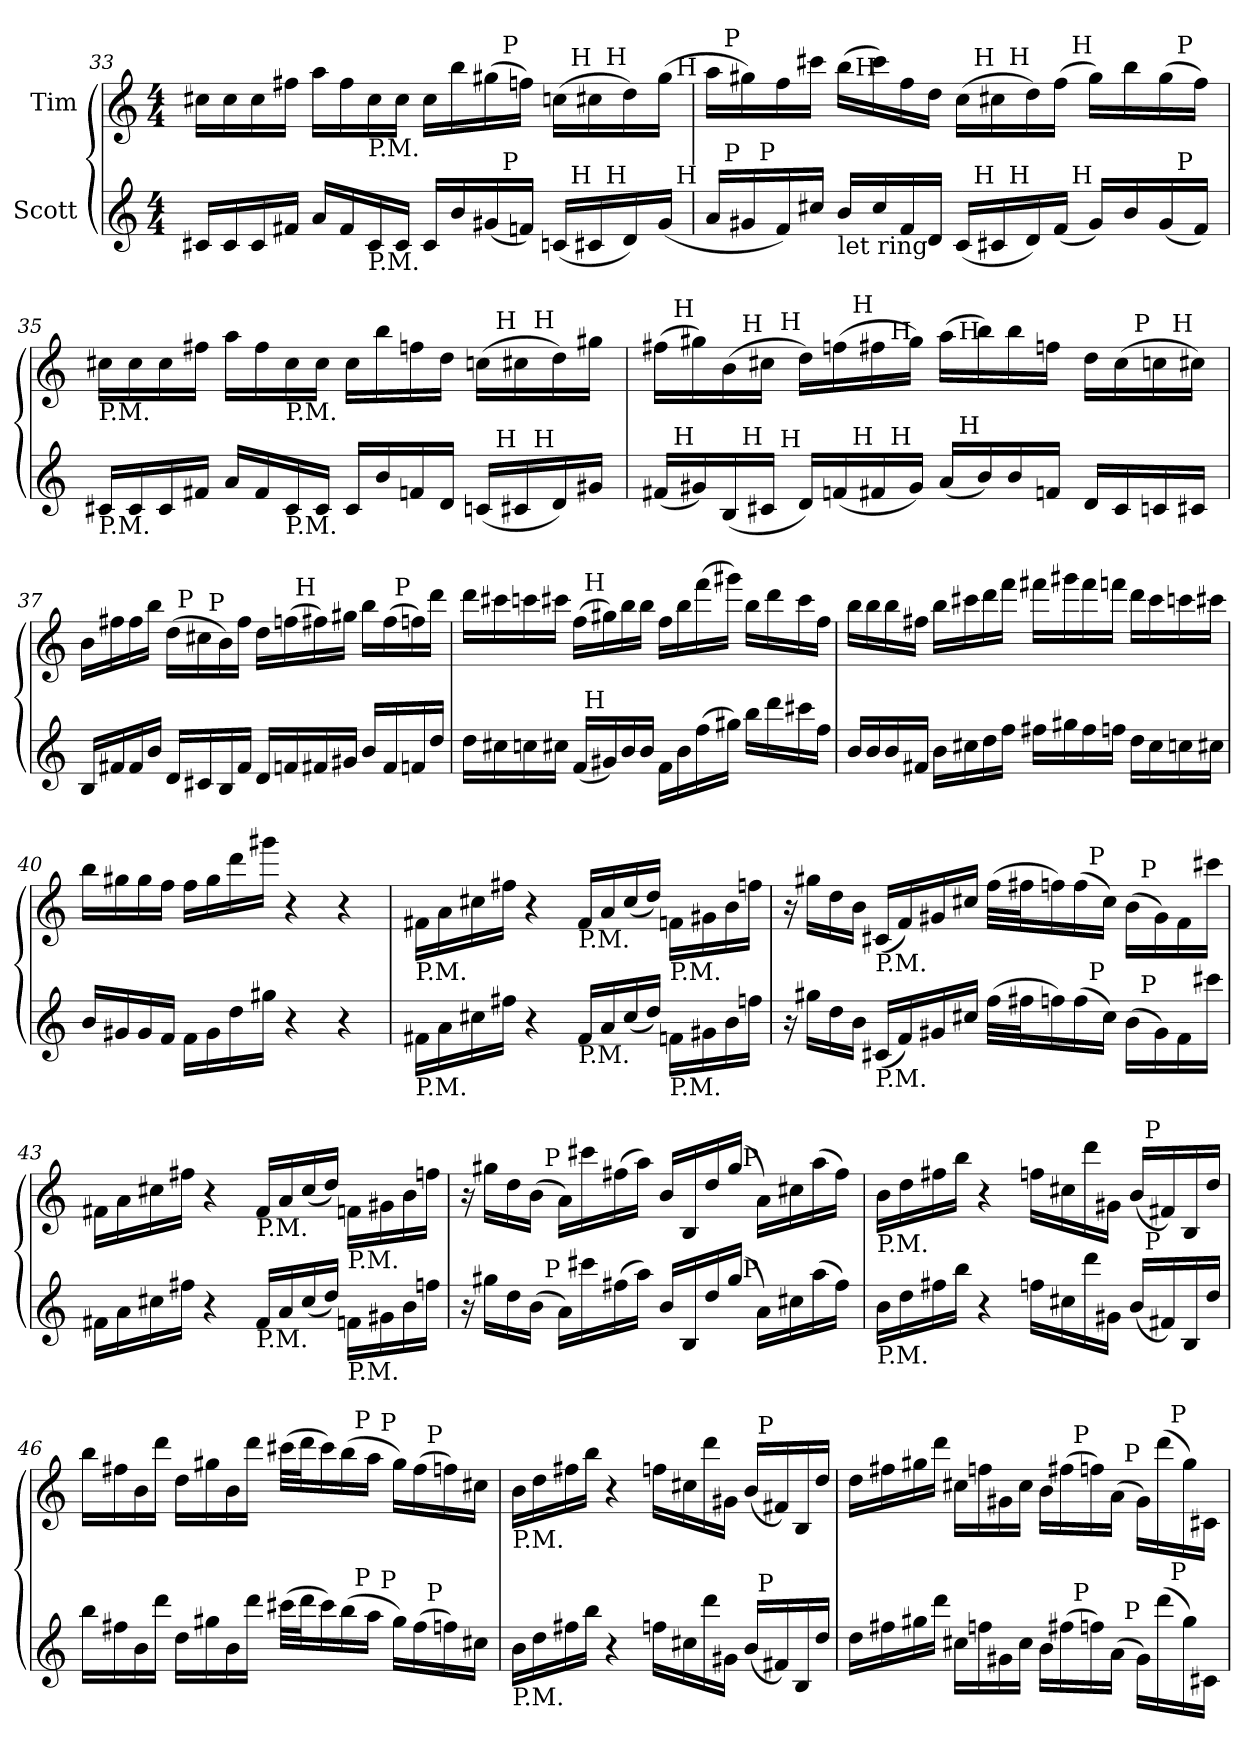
**kern	**kern
*part2	*part1
*staff2	*staff1
*I"Scott	*I"Tim
*clefG2	*clefG2
*ITrd7c12	*ITrd7c12
*k[]	*k[]
*C:	*C:
*M4/4	*M4/4
=33	=33
!	!LO:TX:b:t=P.M.
!LO:TX:b:t=P.M.	!
*^	*^
*	*^	*	*^
*	*	*^	*	*	*^
16C#X/LL	2ryy	2ryy	2ryy	16c#X\LL	2ryy	2ryy	2ryy
16C#/	.	.	.	16c#\	.	.	.
16C#/	.	.	.	16c#\	.	.	.
16F#X/JJ	.	.	.	16f#X\JJ	.	.	.
16A/LL	.	.	.	16a\LL	.	.	.
16F#/	.	.	.	16f#\	.	.	.
!	!	!	!	!LO:TX:b:t=P.M.	!	!	!
!LO:TX:b:t=P.M.	!	!	!	!	!	!	!
16C#/	.	.	.	16c#\	.	.	.
16C#/JJ	.	.	.	16c#\JJ	.	.	.
16C#/LL	8ryy	4ryy	4ryy	16c#\LL	8ryy	4ryy	4ryy
16B/	.	.	.	16b\	.	.	.
(16G#X/	32ryy	.	.	(16g#X\	32ryy	.	.
!	!	!	!	!	!LO:TX:a:t=P	!	!
!	!LO:TX:a:t=P	!	!	!	!	!	!
.	4ryy	.	.	.	4ryy	.	.
16Fn/JJ)	.	.	.	16fn\JJ)	.	.	.
(16Cn/LL	.	32ryy	16.ryy	(16cn\LL	.	32ryy	16.ryy
!	!	!	!	!	!	!LO:TX:a:t=H	!
!	!	!LO:TX:a:t=H	!	!	!	!	!
.	.	8..ryy	.	.	.	8..ryy	.
16C#X/	.	.	.	16c#X\	.	.	.
!	!	!	!	!	!	!	!LO:TX:a:t=H
!	!	!	!LO:TX:a:t=H	!	!	!	!
.	.	.	8ryy	.	.	.	8ryy
16D/)	.	.	.	16d\)	.	.	.
.	16.ryy	.	.	.	16.ryy	.	.
(16G#/JJ	.	.	.	(16g#\JJ	.	.	.
!	!	!	!	!	!	!	!LO:TX:a:t=H
!	!	!	!LO:TX:a:t=H	!	!	!	!
.	.	.	32ryy	.	.	.	32ryy
!!LO:LB:g=z
=34	=34	=34	=34	=34	=34	=34	=34
*	*	*	*^	*	*	*^	*^
*	*	*	*	*	*	*	*	*	*	*
16A/LL	32ryy	16.ryy	2ryy	2ryy	16a\LL	32ryy	4ryy	2ryy	2ryy	2ryy
!	!	!	!	!	!	!LO:TX:a:t=P	!	!	!	!
!	!LO:TX:a:t=P	!	!	!	!	!	!	!	!	!
.	2ryy	.	.	.	.	2ryy	.	.	.	.
16G#X/	.	.	.	.	16g#X\)	.	.	.	.	.
!	!	!LO:TX:a:t=P	!	!	!	!	!	!	!	!
.	.	2ryy	.	.	.	.	.	.	.	.
16F/)	.	.	.	.	16f\	.	.	.	.	.
16c#X/JJ	.	.	.	.	16cc#X\JJ	.	.	.	.	.
!LO:TX:b:t=let ring	!	!	!	!	!	!	!	!	!	!
16B/LL	.	.	.	.	(16b\LL	.	32ryy	.	.	.
!	!	!	!	!	!	!	!LO:TX:a:t=H	!	!	!
.	.	.	.	.	.	.	2ryy	.	.	.
16c#/	.	.	.	.	16cc#\)	.	.	.	.	.
16F/	.	.	.	.	16f\	.	.	.	.	.
16D/JJ	.	.	.	.	16d\JJ	.	.	.	.	.
(16C/LL	.	.	8..ryy	4ryy	(16c\LL	.	.	16.ryy	8..ryy	4ryy
!	!	!	!	!	!	!LO:TX:a:t=H	!	!	!	!
!	!LO:TX:a:t=H	!	!	!	!	!	!	!	!	!
.	4...ryy	.	.	.	.	4...ryy	.	.	.	.
16C#X/	.	.	.	.	16c#X\	.	.	.	.	.
!	!	!	!	!	!	!	!	!LO:TX:a:t=H	!	!
!	!	!LO:TX:a:t=H	!	!	!	!	!	!	!	!
.	.	4ryy	.	.	.	.	.	4ryy	.	.
16D/)	.	.	.	.	16d\)	.	.	.	.	.
(16F/JJ	.	.	.	.	(16f\JJ	.	.	.	.	.
!	!	!	!	!	!	!	!	!	!LO:TX:a:t=H	!
!	!	!	!LO:TX:a:t=H	!	!	!	!	!	!	!
.	.	.	4ryy	.	.	.	.	.	4ryy	.
16G#/LL)	.	.	.	8ryy	16g#\LL)	.	.	.	.	8ryy
.	.	.	.	.	.	.	8..ryy	.	.	.
16B/	.	.	.	.	16b\	.	.	.	.	.
.	.	8ryy	.	.	.	.	.	8ryy	.	.
(16G#/	.	.	.	32ryy	(16g#\	.	.	.	.	32ryy
!	!	!	!	!	!	!	!	!	!	!LO:TX:a:t=P
!	!	!	!	!LO:TX:a:t=P	!	!	!	!	!	!
.	.	.	.	16.ryy	.	.	.	.	.	16.ryy
16F/JJ)	.	.	.	.	16f\JJ)	.	.	.	.	.
.	.	32ryy	32ryy	.	.	.	.	32ryy	32ryy	.
=35	=35	=35	=35	=35	=35	=35	=35	=35	=35	=35
!	!	!	!	!	!LO:TX:b:t=P.M.	!	!	!	!	!
!LO:TX:b:t=P.M.	!	!	!	!	!	!	!	!	!	!
*	*	*v	*v	*v	*	*	*	*	*	*
*	*	*	*	*	*v	*v	*v	*v
16C#X/LL	2ryy	2ryy	16c#X\LL	2ryy	2ryy
16C#/	.	.	16c#\	.	.
16C#/	.	.	16c#\	.	.
16F#X/JJ	.	.	16f#X\JJ	.	.
16A/LL	.	.	16a\LL	.	.
16F#/	.	.	16f#\	.	.
!	!	!	!LO:TX:b:t=P.M.	!	!
!LO:TX:b:t=P.M.	!	!	!	!	!
16C#/	.	.	16c#\	.	.
16C#/JJ	.	.	16c#\JJ	.	.
16C#/LL	4ryy	4ryy	16c#\LL	4ryy	4ryy
16B/	.	.	16b\	.	.
16Fn/	.	.	16fn\	.	.
16D/JJ	.	.	16d\JJ	.	.
(16Cn/LL	32ryy	16.ryy	(16cn\LL	32ryy	16.ryy
!	!	!	!	!LO:TX:a:t=H	!
!	!LO:TX:a:t=H	!	!	!	!
.	8..ryy	.	.	8..ryy	.
16C#X/	.	.	16c#X\	.	.
!	!	!	!	!	!LO:TX:a:t=H
!	!	!LO:TX:a:t=H	!	!	!
.	.	8ryy	.	.	8ryy
16D/)	.	.	16d\)	.	.
16G#X/JJ	.	.	16g#X\JJ	.	.
.	.	32ryy	.	.	32ryy
!!LO:PB:g=z
=36	=36	=36	=36	=36	=36
*^	*^	*^	*^	*^	*^
(16F#X/LL	32ryy	8ryy	8..ryy	4ryy	4ryy	(16f#X\LL	32ryy	8ryy	8..ryy	4ryy	4ryy
!	!	!	!	!	!	!	!LO:TX:a:t=H	!	!	!	!
!	!LO:TX:a:t=H	!	!	!	!	!	!	!	!	!	!
.	2ryy	.	.	.	.	.	2ryy	.	.	.	.
16G#X/)	.	.	.	.	.	16g#X\)	.	.	.	.	.
(16BB/	.	32ryy	.	.	.	(16B\	.	32ryy	.	.	.
!	!	!	!	!	!	!	!	!LO:TX:a:t=H	!	!	!
!	!	!LO:TX:a:t=H	!	!	!	!	!	!	!	!	!
.	.	2ryy	.	.	.	.	.	2ryy	.	.	.
16C#X/JJ	.	.	.	.	.	16c#X\JJ	.	.	.	.	.
!	!	!	!	!	!	!	!	!	!LO:TX:a:t=H	!	!
!	!	!	!LO:TX:a:t=H	!	!	!	!	!	!	!	!
.	.	.	2ryy	.	.	.	.	.	2ryy	.	.
16D/LL)	.	.	.	16.ryy	8ryy	16d\LL)	.	.	.	16.ryy	8ryy
(16Fn/	.	.	.	.	.	(16fn\	.	.	.	.	.
!	!	!	!	!	!	!	!	!	!	!LO:TX:a:t=H	!
!	!	!	!	!LO:TX:a:t=H	!	!	!	!	!	!	!
.	.	.	.	2ryy	.	.	.	.	.	2ryy	.
16F#X/	.	.	.	.	32ryy	16f#X\	.	.	.	.	32ryy
!	!	!	!	!	!	!	!	!	!	!	!LO:TX:a:t=H
!	!	!	!	!	!LO:TX:a:t=H	!	!	!	!	!	!
.	.	.	.	.	2ryy	.	.	.	.	.	2ryy
16G#/JJ)	.	.	.	.	.	16g#\JJ)	.	.	.	.	.
(16A/LL	.	.	.	.	.	(16a\LL	.	.	.	.	.
!	!	!	!	!	!	!	!LO:TX:a:t=H	!	!	!	!
!	!LO:TX:a:t=H	!	!	!	!	!	!	!	!	!	!
.	4...ryy	.	.	.	.	.	4...ryy	.	.	.	.
16B/)	.	.	.	.	.	16b\)	.	.	.	.	.
16B/	.	.	.	.	.	16b\	.	.	.	.	.
.	.	4ryy	.	.	.	.	.	4ryy	.	.	.
16Fn/JJ	.	.	.	.	.	16fn\JJ	.	.	.	.	.
.	.	.	4ryy	.	.	.	.	.	4ryy	.	.
16D/LL	.	.	.	.	.	16d\LL	.	.	.	.	.
16C#/	.	.	.	.	.	(16c#\	.	.	.	.	.
!	!	!	!	!	!	!	!	!	!	!LO:TX:a:t=P	!
.	.	.	.	8ryy	.	.	.	.	.	8ryy	.
16Cn/	.	.	.	.	.	16cn\	.	.	.	.	.
!	!	!	!	!	!	!	!	!LO:TX:a:t=H	!	!	!
.	.	16.ryy	.	.	16.ryy	.	.	16.ryy	.	.	16.ryy
16C#X/JJ	.	.	.	.	.	16c#X\JJ)	.	.	.	.	.
.	.	.	32ryy	32ryy	.	.	.	.	32ryy	32ryy	.
*v	*v	*v	*v	*v	*v	*	*	*	*	*	*
*	*	*	*	*v	*v	*v
=37	=37	=37	=37	=37
16BB/LL	16B\LL	4ryy	4ryy	2ryy
16F#X/	16f#X\	.	.	.
16F#/	16f#\	.	.	.
16B/JJ	16b\JJ	.	.	.
16D/LL	(16d\LL	32ryy	16.ryy	.
!	!	!LO:TX:a:t=P	!	!
.	.	2ryy	.	.
16C#X/	16c#X\	.	.	.
!	!	!	!LO:TX:a:t=P	!
.	.	.	2ryy	.
16BB/	16B\)	.	.	.
16F#/JJ	16f#\JJ	.	.	.
16D/LL	16d\LL	.	.	16.ryy
16Fn/	(16fn\	.	.	.
!	!	!	!	!LO:TX:a:t=H
.	.	.	.	4ryy
16F#X/	16f#X\)	.	.	.
16G#X/JJ	16g#X\JJ	.	.	.
16B/LL	16b\LL	.	.	.
.	.	8..ryy	.	.
16F#/	(16f#\	.	.	.
!	!	!	!LO:TX:a:t=P	!
.	.	.	8ryy	8ryy
16Fn/	16fn\)	.	.	.
16d/JJ	16dd\JJ	.	.	.
.	.	.	32ryy	32ryy
*	*	*v	*v	*v
!!LO:LB:g=z
=38	=38	=38
*^	*	*
16d\LL	4ryy	16dd\LL	4ryy
16c#X\	.	16cc#X\	.
16cn\	.	16ccn\	.
16c#X\JJ	.	16cc#X\JJ	.
(16F/LL	32ryy	(16f\LL	32ryy
!	!	!	!LO:TX:a:t=H
!	!LO:TX:a:t=H	!	!
.	2ryy	.	2ryy
16G#X/)	.	16g#X\)	.
16B/	.	16b\	.
16B/JJ	.	16b\JJ	.
16F\LL	.	16f\LL	.
16B\	.	16b\	.
(16f\	.	(16ff\	.
16g#X\JJ)	.	16gg#X\JJ)	.
16b\LL	.	16b\LL	.
.	8..ryy	.	8..ryy
16dd\	.	16dd\	.
16cc#X\	.	16cc#\	.
16f\JJ	.	16f\JJ	.
*v	*v	*	*
*	*v	*v
=39	=39
16B/LL	16b\LL
16B/	16b\
16B/	16b\
16F#X/JJ	16f#X\JJ
16B\LL	16b\LL
16c#X\	16cc#X\
16d\	16dd\
16f\JJ	16ff\JJ
16f#X\LL	16ff#X\LL
16g#X\	16gg#X\
16f#\	16ff#\
16fn\JJ	16ffn\JJ
16d\LL	16dd\LL
16c#\	16cc#\
16cn\	16ccn\
16c#X\JJ	16cc#X\JJ
!!LO:LB:g=z
=40	=40
16B/LL	16b\LL
16G#X/	16g#X\
16G#/	16g#\
16F/JJ	16f\JJ
16F\LL	16f\LL
16G#\	16g#\
16d\	16dd\
16g#X\JJ	16gg#X\JJ
4r	4r
4r	4r
=41	=41
!	!LO:TX:b:t=P.M.
!LO:TX:b:t=P.M.	!
16F#X\LL	16F#X\LL
16A\	16A\
16c#X\	16c#X\
16f#X\JJ	16f#X\JJ
4r	4r
!	!LO:TX:b:t=P.M.
!LO:TX:b:t=P.M.	!
16F#/LL	16F#/LL
16A/	16A/
(16c#/	(16c#/
16d/JJ)	16d/JJ)
!	!LO:TX:b:t=P.M.
!LO:TX:b:t=P.M.	!
16Fn\LL	16Fn\LL
16G#X\	16G#X\
16B\	16B\
16fn\JJ	16fn\JJ
!!LO:LB:g=z
=42	=42
*^	*^
*	*^	*	*^
16r	2ryy	2ryy	16r	2ryy	2ryy
16g#X\LL	.	.	16g#X\LL	.	.
16d\	.	.	16d\	.	.
16B\JJ	.	.	16B\JJ	.	.
!	!	!	!LO:TX:b:t=P.M.	!	!
!LO:TX:b:t=P.M.	!	!	!	!	!
(16C#X/LL	.	.	(16C#X/LL	.	.
16F/)	.	.	16F/)	.	.
16G#X/	.	.	16G#X/	.	.
16c#X/JJ	.	.	16c#X/JJ	.	.
(32f\LLL	8ryy	4ryy	(32f\LLL	8ryy	4ryy
32f#X\J	.	.	32f#X\J	.	.
16fn\)	.	.	16fn\)	.	.
(16f\	32ryy	.	(16f\	32ryy	.
!	!	!	!	!LO:TX:a:t=P	!
!	!LO:TX:a:t=P	!	!	!	!
.	4ryy	.	.	4ryy	.
16c#\JJ)	.	.	16c#\JJ)	.	.
(16B\LL	.	32ryy	(16B\LL	.	32ryy
!	!	!	!	!	!LO:TX:a:t=P
!	!	!LO:TX:a:t=P	!	!	!
.	.	8..ryy	.	.	8..ryy
16G#\)	.	.	16G#\)	.	.
16F\	.	.	16F\	.	.
.	16.ryy	.	.	16.ryy	.
16cc#X\JJ	.	.	16cc#X\JJ	.	.
=43	=43	=43	=43	=43	=43
!	!	!	!LO:TX:b:t=P.M.	!	!
!LO:TX:b:t=P.M.	!	!	!	!	!
*v	*v	*v	*	*	*
*	*v	*v	*v
16F#X\LL	16F#X\LL
16A\	16A\
16c#X\	16c#X\
16f#X\JJ	16f#X\JJ
4r	4r
!	!LO:TX:b:t=P.M.
!LO:TX:b:t=P.M.	!
16F#/LL	16F#/LL
16A/	16A/
(16c#/	(16c#/
16d/JJ)	16d/JJ)
!	!LO:TX:b:t=P.M.
!LO:TX:b:t=P.M.	!
16Fn\LL	16Fn\LL
16G#X\	16G#X\
16B\	16B\
16fn\JJ	16fn\JJ
!!LO:LB:g=z
=44	=44
*^	*^
16r	8..ryy	16r	8..ryy
16g#X\LL	.	16g#X\LL	.
16d\	.	16d\	.
(16B\JJ	.	(16B\JJ	.
!	!	!	!LO:TX:a:t=P
!	!LO:TX:a:t=P	!	!
.	2ryy	.	2ryy
16A\LL)	.	16A\LL)	.
16cc#X\	.	16cc#X\	.
(16f#X\	.	(16f#X\	.
16a\JJ)	.	16a\JJ)	.
16B/LL	.	16B/LL	.
16BB/	.	16BB/	.
16d/	.	16d/	.
(16g#/JJ	.	(16g#/JJ	.
!	!	!	!LO:TX:a:t=P
!	!LO:TX:a:t=P	!	!
.	4ryy	.	4ryy
16A\LL)	.	16A\LL)	.
16c#X\	.	16c#X\	.
(16a\	.	(16a\	.
16f#\JJ)	.	16f#\JJ)	.
.	32ryy	.	32ryy
=45	=45	=45	=45
!	!	!LO:TX:b:t=P.M.	!
!LO:TX:b:t=P.M.	!	!	!
16B\LL	2ryy	16B\LL	2ryy
16d\	.	16d\	.
16f#X\	.	16f#X\	.
16b\JJ	.	16b\JJ	.
4r	.	4r	.
16fn\LL	4ryy	16fn\LL	4ryy
16c#X\	.	16c#X\	.
16dd\	.	16dd\	.
16G#X\JJ	.	16G#X\JJ	.
(16B/LL	32ryy	(16B/LL	32ryy
!	!	!	!LO:TX:a:t=P
!	!LO:TX:a:t=P	!	!
.	8..ryy	.	8..ryy
16F#X/)	.	16F#X/)	.
16BB/	.	16BB/	.
16d/JJ	.	16d/JJ	.
!!LO:PB:g=z
=46	=46	=46	=46
*^	*^	*^	*^
16b\LL	2ryy	2ryy	2ryy	16b\LL	2ryy	2ryy	2ryy
16f#X\	.	.	.	16f#X\	.	.	.
16B\	.	.	.	16B\	.	.	.
16dd\JJ	.	.	.	16dd\JJ	.	.	.
16d\LL	.	.	.	16d\LL	.	.	.
16g#X\	.	.	.	16g#X\	.	.	.
16B\	.	.	.	16B\	.	.	.
16dd\JJ	.	.	.	16dd\JJ	.	.	.
(32cc#X\LLL	8ryy	8..ryy	4ryy	(32cc#X\LLL	8ryy	8..ryy	4ryy
32dd\J	.	.	.	32dd\J	.	.	.
16cc#\)	.	.	.	16cc#\)	.	.	.
(16b\	32ryy	.	.	(16b\	32ryy	.	.
!	!	!	!	!	!LO:TX:a:t=P	!	!
!	!LO:TX:a:t=P	!	!	!	!	!	!
.	4ryy	.	.	.	4ryy	.	.
16a\JJ	.	.	.	16a\JJ	.	.	.
!	!	!	!	!	!	!LO:TX:a:t=P	!
!	!	!LO:TX:a:t=P	!	!	!	!	!
.	.	4ryy	.	.	.	4ryy	.
16g#\LL)	.	.	16.ryy	16g#\LL)	.	.	16.ryy
(16f#\	.	.	.	(16f#\	.	.	.
!	!	!	!	!	!	!	!LO:TX:a:t=P
!	!	!	!LO:TX:a:t=P	!	!	!	!
.	.	.	8ryy	.	.	.	8ryy
16fn\)	.	.	.	16fn\)	.	.	.
.	16.ryy	.	.	.	16.ryy	.	.
16c#X\JJ	.	.	.	16c#X\JJ	.	.	.
.	.	32ryy	32ryy	.	.	32ryy	32ryy
=47	=47	=47	=47	=47	=47	=47	=47
!	!	!	!	!LO:TX:b:t=P.M.	!	!	!
!LO:TX:b:t=P.M.	!	!	!	!	!	!	!
*	*v	*v	*v	*	*	*	*
*	*	*	*v	*v	*v
16B\LL	2ryy	16B\LL	2ryy
16d\	.	16d\	.
16f#X\	.	16f#X\	.
16b\JJ	.	16b\JJ	.
4r	.	4r	.
16fn\LL	4ryy	16fn\LL	4ryy
16c#X\	.	16c#X\	.
16dd\	.	16dd\	.
16G#X\JJ	.	16G#X\JJ	.
(16B/LL	32ryy	(16B/LL	32ryy
!	!	!	!LO:TX:a:t=P
!	!LO:TX:a:t=P	!	!
.	8..ryy	.	8..ryy
16F#X/)	.	16F#X/)	.
16BB/	.	16BB/	.
16d/JJ	.	16d/JJ	.
!!LO:LB:g=z
=48	=48	=48	=48
*	*^	*	*^
16d\LL	2ryy	2ryy	16d\LL	2ryy	2ryy
16f#X\	.	.	16f#X\	.	.
16g#X\	.	.	16g#X\	.	.
16dd\JJ	.	.	16dd\JJ	.	.
16c#X\LL	.	.	16c#X\LL	.	.
16fn\	.	.	16fn\	.	.
16G#X\	.	.	16G#X\	.	.
16c#\JJ	.	.	16c#\JJ	.	.
16B\LL	16.ryy	8..ryy	16B\LL	16.ryy	8..ryy
(16f#X\	.	.	(16f#X\	.	.
!	!	!	!	!LO:TX:a:t=P	!
!	!LO:TX:a:t=P	!	!	!	!
.	4ryy	.	.	4ryy	.
16fn\)	.	.	16fn\)	.	.
(16A\JJ	.	.	(16A\JJ	.	.
!	!	!	!	!	!LO:TX:a:t=P
!	!	!LO:TX:a:t=P	!	!	!
.	.	4ryy	.	.	4ryy
16G#\LL)	.	.	16G#\LL)	.	.
(16dd\	.	.	(16dd\	.	.
!	!	!	!	!LO:TX:a:t=P	!
!	!LO:TX:a:t=P	!	!	!	!
.	8ryy	.	.	8ryy	.
16g#\)	.	.	16g#\)	.	.
16C#X\JJ	.	.	16C#X\JJ	.	.
.	32ryy	32ryy	.	32ryy	32ryy
*v	*v	*v	*	*	*
*	*v	*v	*v
=	=
*-	*-
